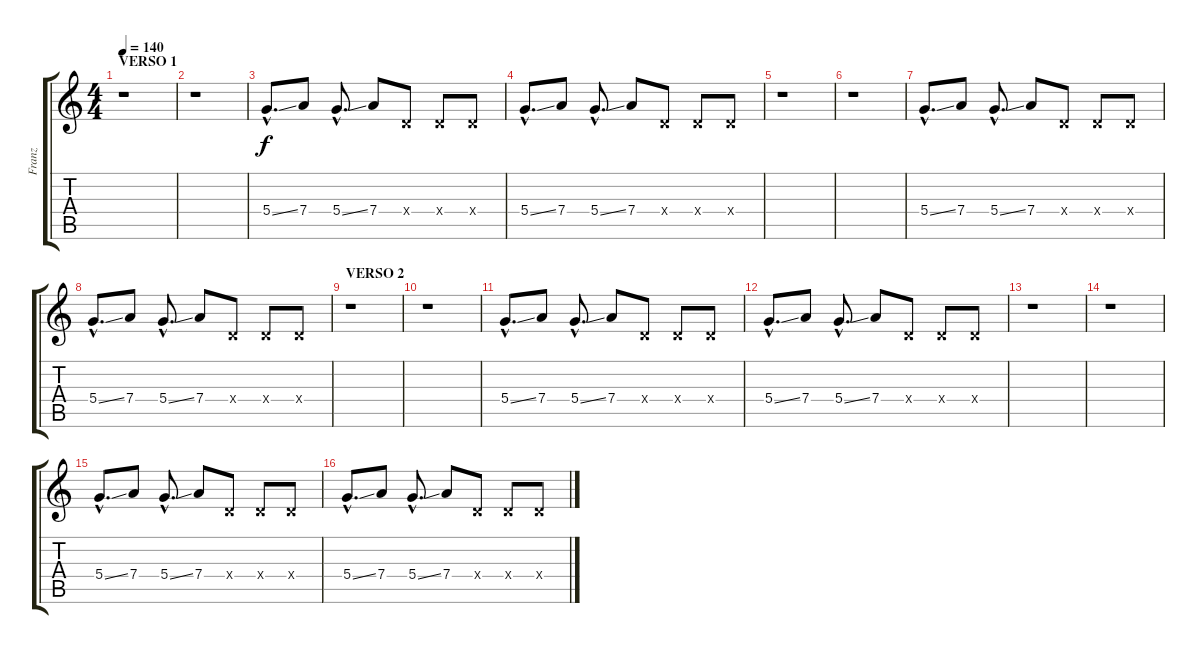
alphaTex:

\track ("Franz" "Franz") {instrument distortionguitar}
\staff {score tabs}
\tuning (E4 B3 G3 D3 A2 E2) {hide}
\ts (4 4)
\section ("" "VERSO 1")
\tempo 140
\clef g2
\ks c
r.1{dy f} |
r.1 |
5.4{ss hac}.8{d} 7.4.8 5.4{ss hac}.8{d} 7.4.8 0.4{x}.8 0.4{x}.8 0.4{x}.8 |
5.4{ss hac}.8{d} 7.4.8 5.4{ss hac}.8{d} 7.4.8 0.4{x}.8 0.4{x}.8 0.4{x}.8 |
r.1 |
r.1 |
5.4{ss hac}.8{d} 7.4.8 5.4{ss hac}.8{d} 7.4.8 0.4{x}.8 0.4{x}.8 0.4{x}.8 |
5.4{ss hac}.8{d} 7.4.8 5.4{ss hac}.8{d} 7.4.8 0.4{x}.8 0.4{x}.8 0.4{x}.8 |
\section ("" "VERSO 2")
r.1 |
r.1 |
5.4{ss hac}.8{d} 7.4.8 5.4{ss hac}.8{d} 7.4.8 0.4{x}.8 0.4{x}.8 0.4{x}.8 |
5.4{ss hac}.8{d} 7.4.8 5.4{ss hac}.8{d} 7.4.8 0.4{x}.8 0.4{x}.8 0.4{x}.8 |
r.1 |
r.1 |
5.4{ss hac}.8{d} 7.4.8 5.4{ss hac}.8{d} 7.4.8 0.4{x}.8 0.4{x}.8 0.4{x}.8 |
5.4{ss hac}.8{d} 7.4.8 5.4{ss hac}.8{d} 7.4.8 0.4{x}.8 0.4{x}.8 0.4{x}.8
